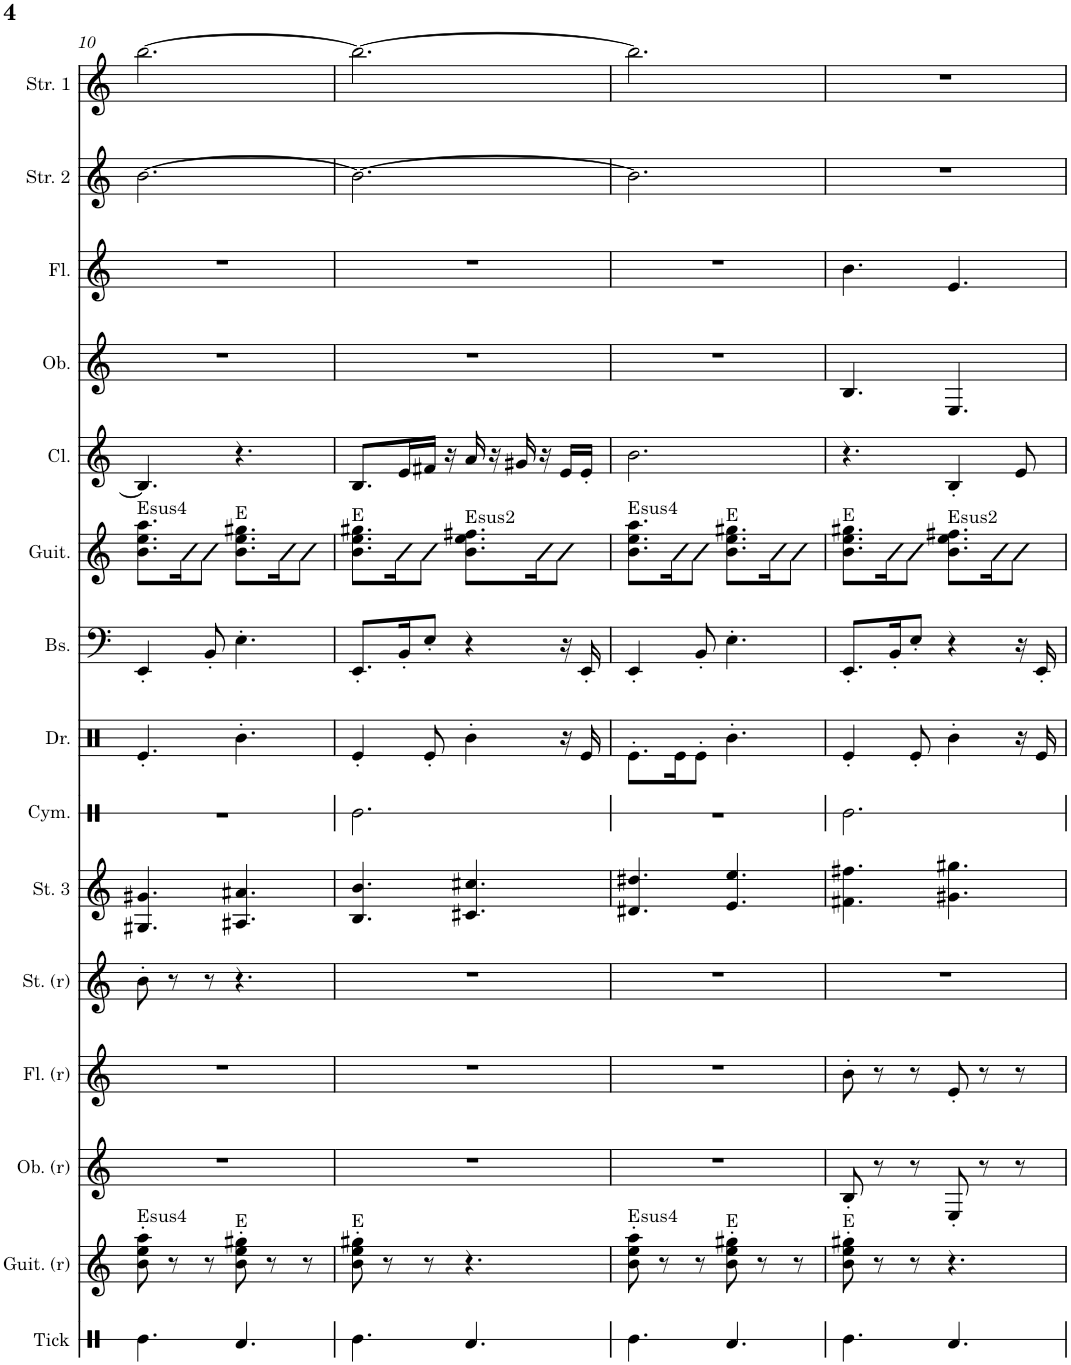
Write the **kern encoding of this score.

**kern	**kern	**kern	**kern	**kern	**kern	**kern	**kern	**kern	**kern	**kern	**kern	**kern	**kern	**kern	**kern	**kern
*part17	*part16	*part15	*part14	*part13	*part12	*part11	*part10	*part9	*part8	*part7	*part6	*part5	*part4	*part3	*part2	*part1
*staff17	*staff16	*staff15	*staff14	*staff13	*staff12	*staff11	*staff10	*staff9	*staff8	*staff7	*staff6	*staff5	*staff4	*staff3	*staff2	*staff1
*I"Tick	*I"Guitar (recovering)	*I"Guitar (recovering)	*I"Oboe (recovering)	*I"Flute 2 (recovering)	*I"Strings (recovering)	*I"Strings 3	*I"Cymbal	*I"Drums	*I"Bass	*I"Guitar	*I"Guitar	*I"Clarinet	*I"Oboe	*I"Flute	*I"Strings 2	*I"Strings 1
*I'Tick	*I'Guit. (r)	*I'Guit. (r)	*I'Ob. (r)	*I'Fl. (r)	*I'St. (r)	*I'St. 3	*I'Cym.	*I'Dr.	*I'Bs.	*I'Guit.	*I'Guit.	*I'Cl.	*I'Ob.	*I'Fl.	*I'Str. 2	*I'Str. 1
!!LO:PB:g=z
*clefX	*clefG2	*clefG2	*clefG2	*clefG2	*clefG2	*clefG2	*clefX	*clefX	*clefF4	*clefG2	*clefG2	*clefG2	*clefG2	*clefG2	*clefG2	*clefG2
*	*Trd7c12	*	*	*	*Trd7c12	*Trd7c12	*	*	*Trd7c12	*Trd7c12	*	*Trd7c12	*	*	*Trd7c12	*Trd7c12
*k[]	*k[]	*k[]	*k[]	*k[]	*k[]	*k[]	*k[]	*k[]	*k[]	*k[]	*k[]	*k[]	*k[]	*k[]	*k[]	*k[]
*M6/8	*M6/8	*M6/8	*M6/8	*M6/8	*M6/8	*M6/8	*M6/8	*M6/8	*M6/8	*M6/8	*M6/8	*M6/8	*M6/8	*M6/8	*M6/8	*M6/8
=10	=10	=10	=10	=10	=10	=10	=10	=10	=10	=10	=10	=10	=10	=10	=10	=10
!	!	!	!	!	!	!	!	!	!	!LO:TX:a:t=Esus4	!	!	!	!	!	!
!	!LO:TX:a:t=Esus4	!	!	!	!	!	!	!	!	!	!	!	!	!	!	!
4.Re\	8b\' 8ee\' 8aa\'	8e#X'	2.r	2.r	8b'\	4.G#X/ 4.g#X/	2.r	4.Re'/	4EE'/	8.b\ 8.ee\ 8.aa\L	4.e#X'	4.B/]	2.r	2.r	[2.b\	[2.bb\
.	8r	8r	.	.	8r	.	.	.	.	.	.	.	.	.	.	.
.	.	.	.	.	.	.	.	.	.	16b\ 16ee\ 16aa\K	.	.	.	.	.	.
.	8r	8r	.	.	8r	.	.	.	8BB'/	8b\ 8ee\ 8aa\J	.	.	.	.	.	.
!	!	!	!	!	!	!	!	!	!	!LO:TX:a:t=E	!	!	!	!	!	!
!	!LO:TX:a:t=E	!	!	!	!	!	!	!	!	!	!	!	!	!	!	!
4.Rd/	8b\' 8ee\' 8gg#X\'	8en'	.	.	4.r	4.A#X/ 4.a#X/	.	4.R'\	4.E'\	8.b\ 8.ee\ 8.gg#X\L	4.en'	4.r	.	.	.	.
.	8r	8r	.	.	.	.	.	.	.	.	.	.	.	.	.	.
.	.	.	.	.	.	.	.	.	.	16b\ 16ee\ 16gg#\K	.	.	.	.	.	.
.	8r	8r	.	.	.	.	.	.	.	8b\ 8ee\ 8gg#\J	.	.	.	.	.	.
=11	=11	=11	=11	=11	=11	=11	=11	=11	=11	=11	=11	=11	=11	=11	=11	=11
!	!	!	!	!	!	!	!	!	!	!LO:TX:a:t=E	!	!	!	!	!	!
!	!LO:TX:a:t=E	!	!	!	!	!	!	!	!	!	!	!	!	!	!	!
4.Re\	8b\' 8ee\' 8gg#X\'	8e'	2.r	2.r	2.r	4.B/ 4.b/	2.Re\	4Re'/	8.EE'/L	8.b\ 8.ee\ 8.gg#X\L	4.e'	8.B/L	2.r	2.r	2.b\_	2.bb\_
.	8r	8r	.	.	.	.	.	.	.	.	.	.	.	.	.	.
.	.	.	.	.	.	.	.	.	16BB'/K	16b\ 16ee\ 16gg#\K	.	16e/L	.	.	.	.
.	8r	8r	.	.	.	.	.	8Re'/	8E'/J	8b\ 8ee\ 8gg#\J	.	16f#X/JJ	.	.	.	.
.	.	.	.	.	.	.	.	.	.	.	.	16r	.	.	.	.
!	!	!	!	!	!	!	!	!	!	!LO:TX:a:t=Esus2	!	!	!	!	!	!
!	!	!LO:N:vis=4	!	!	!	!	!	!	!	!	!	!	!	!	!	!
4.Rd/	4.r	4.r	.	.	.	4.c#X/ 4.cc#X/	.	4R'\	4r	8.b\ 8.ee\ 8.ff#X\L	4.d#X'	16a/	.	.	.	.
.	.	.	.	.	.	.	.	.	.	.	.	16r	.	.	.	.
.	.	.	.	.	.	.	.	.	.	.	.	16g#X/	.	.	.	.
.	.	.	.	.	.	.	.	.	.	16b\ 16ee\ 16ff#\K	.	16r	.	.	.	.
.	.	.	.	.	.	.	.	16r	16r	8b\ 8ee\ 8ff#\J	.	16e/LL	.	.	.	.
.	.	.	.	.	.	.	.	16Re/	16EE'/	.	.	16e'/JJ	.	.	.	.
=12	=12	=12	=12	=12	=12	=12	=12	=12	=12	=12	=12	=12	=12	=12	=12	=12
!	!	!	!	!	!	!	!	!	!	!LO:TX:a:t=Esus4	!	!	!	!	!	!
!	!LO:TX:a:t=Esus4	!	!	!	!	!	!	!	!	!	!	!	!	!	!	!
4.Re\	8b\' 8ee\' 8aa\'	8e#X'	2.r	2.r	2.r	4.d#X/ 4.dd#X/	2.r	8.Re'\L	4EE'/	8.b\ 8.ee\ 8.aa\L	4.e#X'	2.b\	2.r	2.r	2.b\]	2.bb\]
.	8r	8r	.	.	.	.	.	.	.	.	.	.	.	.	.	.
.	.	.	.	.	.	.	.	16Re\K	.	16b\ 16ee\ 16aa\K	.	.	.	.	.	.
.	8r	8r	.	.	.	.	.	8Re'\J	8BB'/	8b\ 8ee\ 8aa\J	.	.	.	.	.	.
!	!	!	!	!	!	!	!	!	!	!LO:TX:a:t=E	!	!	!	!	!	!
!	!LO:TX:a:t=E	!	!	!	!	!	!	!	!	!	!	!	!	!	!	!
4.Rd/	8b\' 8ee\' 8gg#X\'	8en'	.	.	.	4.e/ 4.ee/	.	4.R'\	4.E'\	8.b\ 8.ee\ 8.gg#X\L	4.en'	.	.	.	.	.
.	8r	8r	.	.	.	.	.	.	.	.	.	.	.	.	.	.
.	.	.	.	.	.	.	.	.	.	16b\ 16ee\ 16gg#\K	.	.	.	.	.	.
.	8r	8r	.	.	.	.	.	.	.	8b\ 8ee\ 8gg#\J	.	.	.	.	.	.
=13	=13	=13	=13	=13	=13	=13	=13	=13	=13	=13	=13	=13	=13	=13	=13	=13
!	!	!	!	!	!	!	!	!	!	!LO:TX:a:t=E	!	!	!	!	!	!
!	!LO:TX:a:t=E	!	!	!	!	!	!	!	!	!	!	!	!	!	!	!
4.Re\	8b\' 8ee\' 8gg#X\'	8e'	8B'/	8b'\	2.r	4.f#X\ 4.ff#X\	2.Re\	4Re'/	8.EE'/L	8.b\ 8.ee\ 8.gg#X\L	4.e'	4.r	4.B/	4.b\	2.r	2.r
.	8r	8r	8r	8r	.	.	.	.	.	.	.	.	.	.	.	.
.	.	.	.	.	.	.	.	.	16BB'/K	16b\ 16ee\ 16gg#\K	.	.	.	.	.	.
.	8r	8r	8r	8r	.	.	.	8Re'/	8E'/J	8b\ 8ee\ 8gg#\J	.	.	.	.	.	.
!	!	!	!	!	!	!	!	!	!	!LO:TX:a:t=Esus2	!	!	!	!	!	!
!	!	!LO:N:vis=4	!	!	!	!	!	!	!	!	!	!	!	!	!	!
4.Rd/	4.r	4.r	8E'/	8e'/	.	4.g#X\ 4.gg#X\	.	4R'\	4r	8.b\ 8.ee\ 8.ff#X\L	4.d#X'	4B'/	4.E/	4.e/	.	.
.	.	.	8r	8r	.	.	.	.	.	.	.	.	.	.	.	.
.	.	.	.	.	.	.	.	.	.	16b\ 16ee\ 16ff#\K	.	.	.	.	.	.
.	.	.	8r	8r	.	.	.	16r	16r	8b\ 8ee\ 8ff#\J	.	8e/	.	.	.	.
.	.	.	.	.	.	.	.	16Re/	16EE'/	.	.	.	.	.	.	.
=	=	=	=	=	=	=	=	=	=	=	=	=	=	=	=	=
*-	*-	*-	*-	*-	*-	*-	*-	*-	*-	*-	*-	*-	*-	*-	*-	*-
